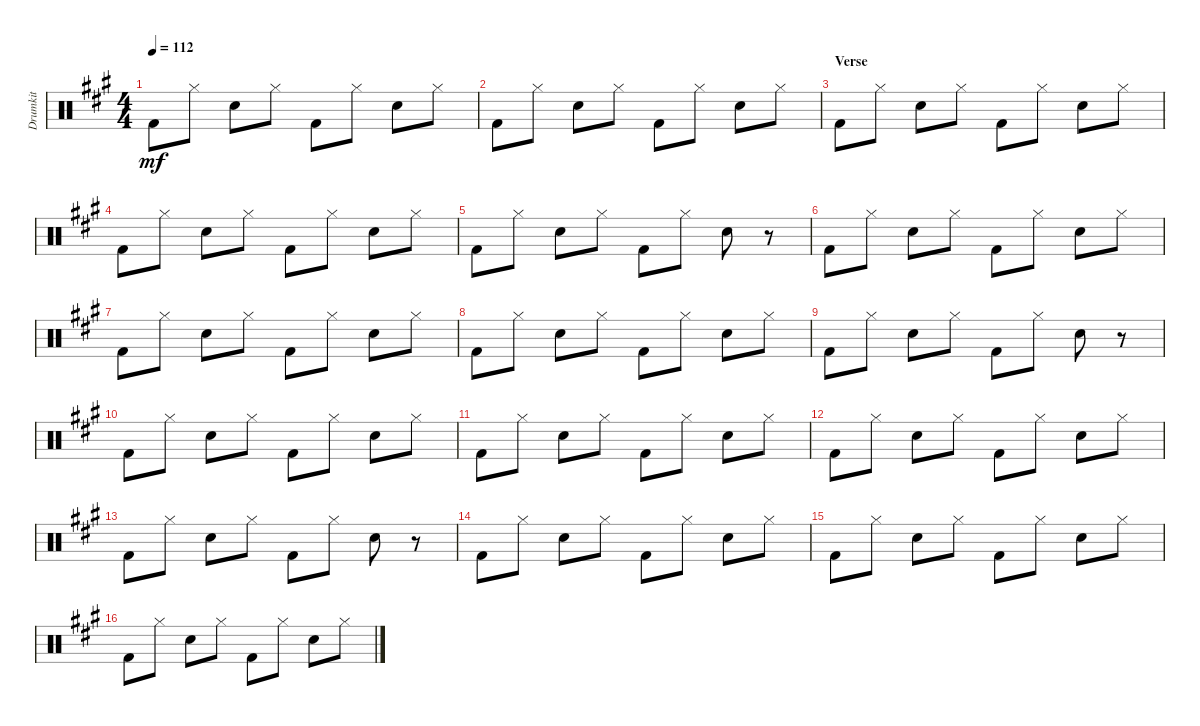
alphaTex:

\track ("Drumkit" "Drumkit") {instrument percussion}
\staff {score}
\articulation defaults
\ts (4 4)
\tempo 112
\clef neutral
\ks f#minor "Kick (hit) 2".8{dy mf} "Hi-Hat (closed)".8 "Snare (hit) 2".8 "Hi-Hat (closed)".8 "Kick (hit) 2".8 "Hi-Hat (closed)".8 "Snare (hit) 2".8 "Hi-Hat (closed)".8
|
"Kick (hit) 2".8 "Hi-Hat (closed)".8 "Snare (hit) 2".8 "Hi-Hat (closed)".8 "Kick (hit) 2".8 "Hi-Hat (closed)".8 "Snare (hit) 2".8 "Hi-Hat (closed)".8 |
\section ("" "Verse")
"Kick (hit) 2".8 "Hi-Hat (closed)".8 "Snare (hit) 2".8 "Hi-Hat (closed)".8 "Kick (hit) 2".8 "Hi-Hat (closed)".8 "Snare (hit) 2".8 "Hi-Hat (closed)".8 |
"Kick (hit) 2".8 "Hi-Hat (closed)".8 "Snare (hit) 2".8 "Hi-Hat (closed)".8 "Kick (hit) 2".8 "Hi-Hat (closed)".8 "Snare (hit) 2".8 "Hi-Hat (closed)".8 |
"Kick (hit) 2".8 "Hi-Hat (closed)".8 "Snare (hit) 2".8 "Hi-Hat (closed)".8 "Kick (hit) 2".8 "Hi-Hat (closed)".8 "Snare (hit) 2".8 r.8 |
"Kick (hit) 2".8 "Hi-Hat (closed)".8 "Snare (hit) 2".8 "Hi-Hat (closed)".8 "Kick (hit) 2".8 "Hi-Hat (closed)".8 "Snare (hit) 2".8 "Hi-Hat (closed)".8 |
"Kick (hit) 2".8 "Hi-Hat (closed)".8 "Snare (hit) 2".8 "Hi-Hat (closed)".8 "Kick (hit) 2".8 "Hi-Hat (closed)".8 "Snare (hit) 2".8 "Hi-Hat (closed)".8 |
"Kick (hit) 2".8 "Hi-Hat (closed)".8 "Snare (hit) 2".8 "Hi-Hat (closed)".8 "Kick (hit) 2".8 "Hi-Hat (closed)".8 "Snare (hit) 2".8 "Hi-Hat (closed)".8 |
"Kick (hit) 2".8 "Hi-Hat (closed)".8 "Snare (hit) 2".8 "Hi-Hat (closed)".8 "Kick (hit) 2".8 "Hi-Hat (closed)".8 "Snare (hit) 2".8 r.8 |
"Kick (hit) 2".8 "Hi-Hat (closed)".8 "Snare (hit) 2".8 "Hi-Hat (closed)".8 "Kick (hit) 2".8 "Hi-Hat (closed)".8 "Snare (hit) 2".8 "Hi-Hat (closed)".8 |
"Kick (hit) 2".8 "Hi-Hat (closed)".8 "Snare (hit) 2".8 "Hi-Hat (closed)".8 "Kick (hit) 2".8 "Hi-Hat (closed)".8 "Snare (hit) 2".8 "Hi-Hat (closed)".8 |
"Kick (hit) 2".8 "Hi-Hat (closed)".8 "Snare (hit) 2".8 "Hi-Hat (closed)".8 "Kick (hit) 2".8 "Hi-Hat (closed)".8 "Snare (hit) 2".8 "Hi-Hat (closed)".8 |
"Kick (hit) 2".8 "Hi-Hat (closed)".8 "Snare (hit) 2".8 "Hi-Hat (closed)".8 "Kick (hit) 2".8 "Hi-Hat (closed)".8 "Snare (hit) 2".8 r.8 |
"Kick (hit) 2".8 "Hi-Hat (closed)".8 "Snare (hit) 2".8 "Hi-Hat (closed)".8 "Kick (hit) 2".8 "Hi-Hat (closed)".8 "Snare (hit) 2".8 "Hi-Hat (closed)".8 |
"Kick (hit) 2".8 "Hi-Hat (closed)".8 "Snare (hit) 2".8 "Hi-Hat (closed)".8 "Kick (hit) 2".8 "Hi-Hat (closed)".8 "Snare (hit) 2".8 "Hi-Hat (closed)".8 |
"Kick (hit) 2".8 "Hi-Hat (closed)".8 "Snare (hit) 2".8 "Hi-Hat (closed)".8 "Kick (hit) 2".8 "Hi-Hat (closed)".8 "Snare (hit) 2".8 "Hi-Hat (closed)".8
